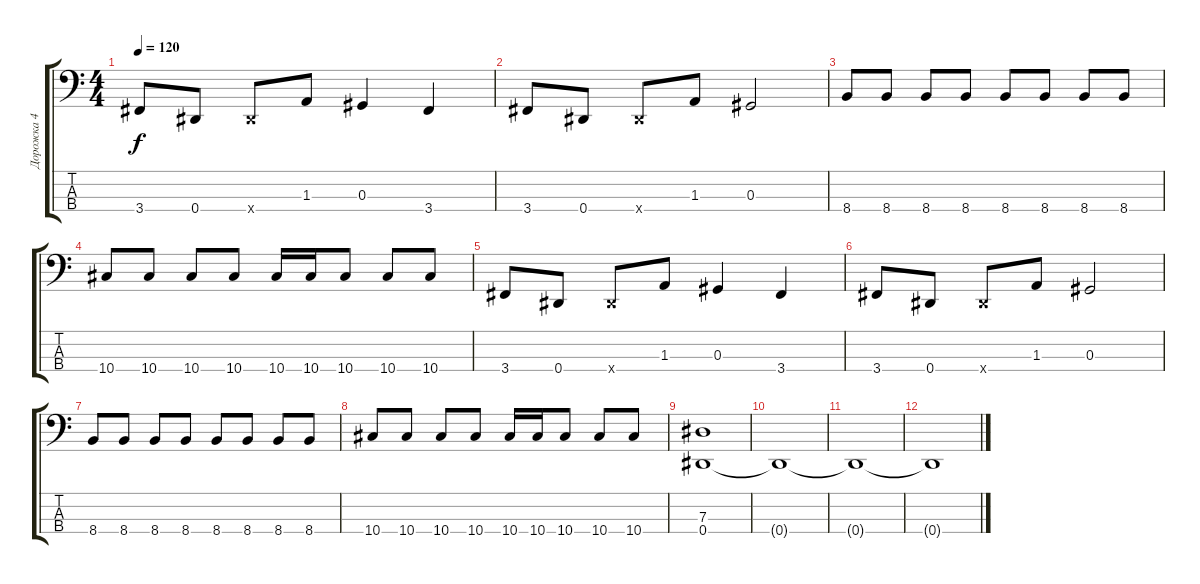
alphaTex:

\track ("Дорожка 4" "Дорожка 4") {instrument distortionguitar}
\staff {score tabs}
\tuning (Gb2 Db2 Ab1 Eb1) {hide}
\ts (4 4)
\tempo 120
\clef f4
\ks c
3.4.8{dy f} 0.4.8 0.4{x}.8 1.3.8 0.3.4 3.4.4 |
3.4.8 0.4.8 0.4{x}.8 1.3.8 0.3.2 |
8.4.8{instrument distortionguitar} 8.4.8 8.4.8 8.4.8 8.4.8 8.4.8 8.4.8 8.4.8 |
10.4.8 10.4.8 10.4.8 10.4.8 10.4.16 10.4.16 10.4.8 10.4.8 10.4.8 |
3.4.8 0.4.8 0.4{x}.8 1.3.8 0.3.4 3.4.4 |
3.4.8 0.4.8 0.4{x}.8 1.3.8 0.3.2 |
8.4.8{instrument distortionguitar} 8.4.8 8.4.8 8.4.8 8.4.8 8.4.8 8.4.8 8.4.8 |
10.4.8 10.4.8 10.4.8 10.4.8 10.4.16 10.4.16 10.4.8 10.4.8 10.4.8 |
(7.3 0.4).1 |
0.4{t}.1 |
0.4{t}.1 |
0.4{t}.1
